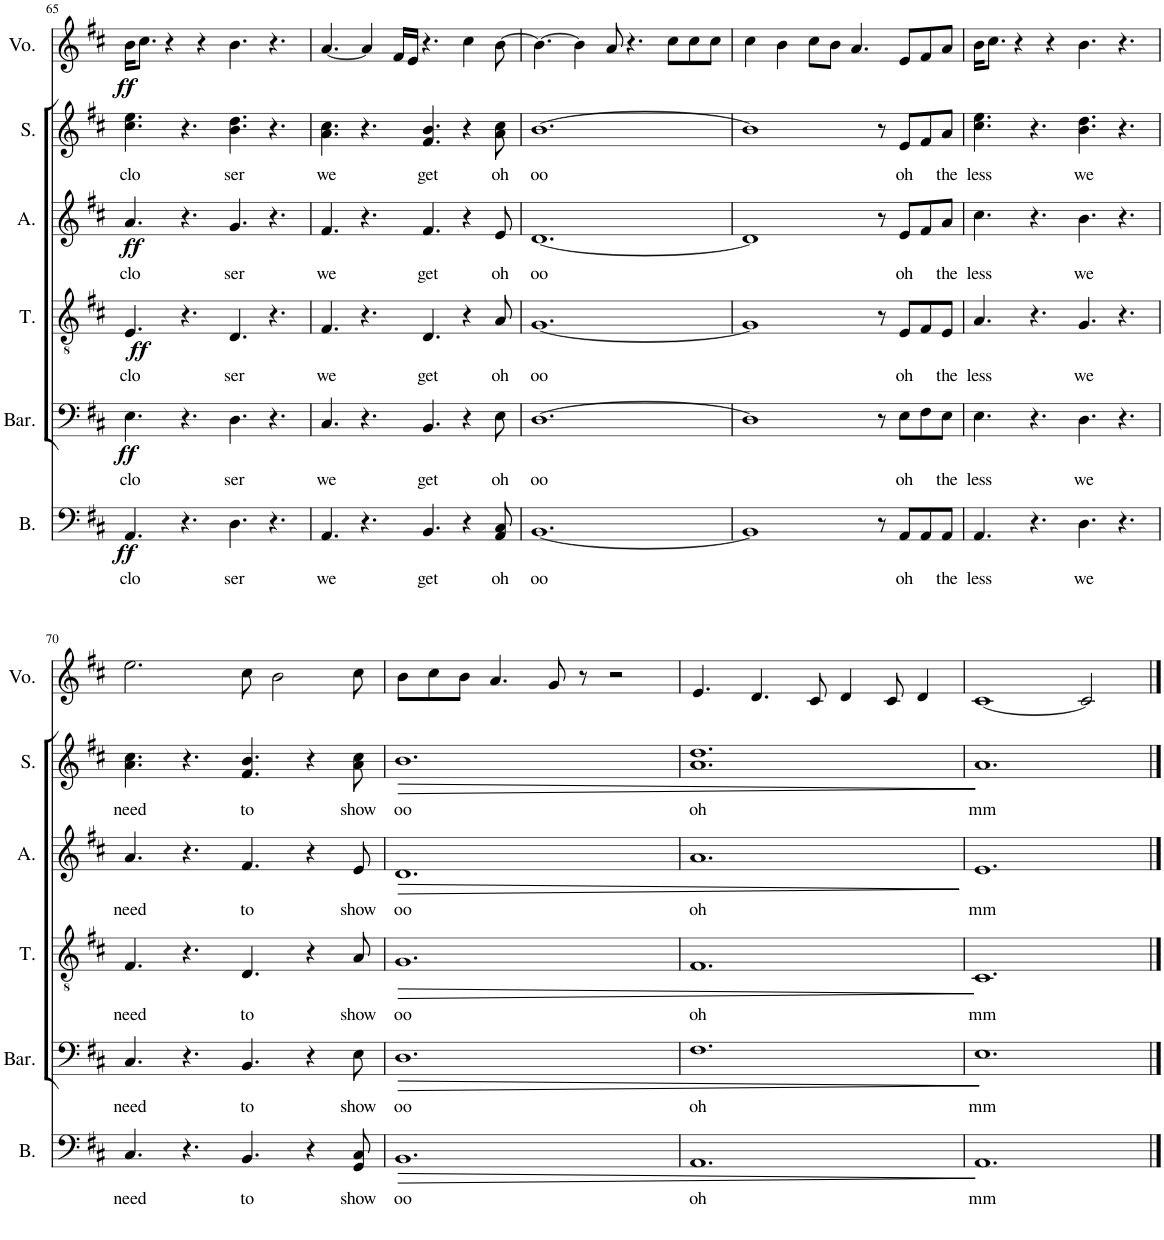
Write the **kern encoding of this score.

**kern	**text	**dynam	**kern	**text	**dynam	**kern	**text	**dynam	**kern	**text	**dynam	**kern	**text	**dynam	**kern	**dynam
*part6	*part6	*part6	*part5	*part5	*part5	*part4	*part4	*part4	*part3	*part3	*part3	*part2	*part2	*part2	*part1	*part1
*staff6	*staff6	*staff6	*staff5	*staff5	*staff5	*staff4	*staff4	*staff4	*staff3	*staff3	*staff3	*staff2	*staff2	*staff2	*staff1	*staff1
*I"Bass	*	*	*I"Baritone	*	*	*I"Tenor	*	*	*I"Alto	*	*	*I"Soprano	*	*	*I"Voice	*
*I'B.	*	*	*I'Bar.	*	*	*I'T.	*	*	*I'A.	*	*	*I'S.	*	*	*I'Vo.	*
!!LO:PB:g=z
*clefF4	*	*	*clefF4	*	*	*clefGv2	*	*	*clefG2	*	*	*clefG2	*	*	*clefG2	*
*	*	*	*	*	*	*	*	*	*	*	*	*	*	*	*Trd1c2	*
*k[f#c#]	*	*	*k[f#c#]	*	*	*k[f#c#]	*	*	*k[f#c#]	*	*	*k[f#c#]	*	*	*k[f#c#]	*
*M12/8	*	*	*M12/8	*	*	*M12/8	*	*	*M12/8	*	*	*M12/8	*	*	*M12/8	*
=65	=65	=65	=65	=65	=65	=65	=65	=65	=65	=65	=65	=65	=65	=65	=65	=65
!	!LO:LY:b	!LO:DY:b	!	!LO:LY:b	!LO:DY:b	!	!LO:LY:b	!LO:DY:b	!	!LO:LY:b	!LO:DY:b	!	!LO:LY:b	!	!	!LO:DY:b
4.AA/	clo	ff	4.E\	clo	ff	4.E/	clo	ff	4.a/	clo	ff	4.cc#\ 4.ee\	clo	.	16b\KL	ff
.	.	.	.	.	.	.	.	.	.	.	.	.	.	.	8.cc#\J	.
.	.	.	.	.	.	.	.	.	.	.	.	.	.	.	4r	.
4.r	.	.	4.r	.	.	4.r	.	.	4.r	.	.	4.r	.	.	.	.
.	.	.	.	.	.	.	.	.	.	.	.	.	.	.	4r	.
!	!LO:LY:b	!	!	!LO:LY:b	!	!	!LO:LY:b	!	!	!LO:LY:b	!	!	!LO:LY:b	!	!	!
4.D\	ser	.	4.D\	ser	.	4.D/	ser	.	4.g/	ser	.	4.b\ 4.dd\	ser	.	4.b\	.
4.r	.	.	4.r	.	.	4.r	.	.	4.r	.	.	4.r	.	.	4.r	.
=66	=66	=66	=66	=66	=66	=66	=66	=66	=66	=66	=66	=66	=66	=66	=66	=66
!	!LO:LY:b	!	!	!LO:LY:b	!	!	!LO:LY:b	!	!	!LO:LY:b	!	!	!LO:LY:b	!	!	!
4.AA/	we	.	4.C#/	we	.	4.F#/	we	.	4.f#/	we	.	4.a\ 4.cc#\	we	.	[4.a/	.
4.r	.	.	4.r	.	.	4.r	.	.	4.r	.	.	4.r	.	.	4a/]	.
.	.	.	.	.	.	.	.	.	.	.	.	.	.	.	16f#/LL	.
.	.	.	.	.	.	.	.	.	.	.	.	.	.	.	16e/JJ	.
!	!LO:LY:b	!	!	!LO:LY:b	!	!	!LO:LY:b	!	!	!LO:LY:b	!	!	!LO:LY:b	!	!	!
4.BB/	get	.	4.BB/	get	.	4.D/	get	.	4.f#/	get	.	4.f#/ 4.b/	get	.	4.r	.
4r	.	.	4r	.	.	4r	.	.	4r	.	.	4r	.	.	4cc#\	.
!	!LO:LY:b	!	!	!LO:LY:b	!	!	!LO:LY:b	!	!	!LO:LY:b	!	!	!LO:LY:b	!	!	!
8AA/ 8C#/	oh	.	8E\	oh	.	8A/	oh	.	8e/	oh	.	8a\ 8cc#\	oh	.	[8b\	.
=67	=67	=67	=67	=67	=67	=67	=67	=67	=67	=67	=67	=67	=67	=67	=67	=67
!	!LO:LY:b	!	!	!LO:LY:b	!	!	!LO:LY:b	!	!	!LO:LY:b	!	!	!LO:LY:b	!	!	!
[1.BB	oo	.	[1.D	oo	.	[1.G	oo	.	[1.d	oo	.	[1.b	oo	.	4.b\_	.
.	.	.	.	.	.	.	.	.	.	.	.	.	.	.	4b\]	.
.	.	.	.	.	.	.	.	.	.	.	.	.	.	.	8a/	.
.	.	.	.	.	.	.	.	.	.	.	.	.	.	.	4.r	.
.	.	.	.	.	.	.	.	.	.	.	.	.	.	.	8cc#\L	.
.	.	.	.	.	.	.	.	.	.	.	.	.	.	.	8cc#\	.
.	.	.	.	.	.	.	.	.	.	.	.	.	.	.	8cc#\J	.
=68	=68	=68	=68	=68	=68	=68	=68	=68	=68	=68	=68	=68	=68	=68	=68	=68
1BB]	.	.	1D]	.	.	1G]	.	.	1d]	.	.	1b]	.	.	4cc#\	.
.	.	.	.	.	.	.	.	.	.	.	.	.	.	.	4b\	.
.	.	.	.	.	.	.	.	.	.	.	.	.	.	.	8cc#\L	.
.	.	.	.	.	.	.	.	.	.	.	.	.	.	.	8b\J	.
.	.	.	.	.	.	.	.	.	.	.	.	.	.	.	4.a/	.
8r	.	.	8r	.	.	8r	.	.	8r	.	.	8r	.	.	.	.
!	!LO:LY:b	!	!	!LO:LY:b	!	!	!LO:LY:b	!	!	!LO:LY:b	!	!	!LO:LY:b	!	!	!
8AA/L	oh	.	8E\L	oh	.	8E/L	oh	.	8e/L	oh	.	8e/L	oh	.	8e/L	.
8AA/	.	.	8F#\	.	.	8F#/	.	.	8f#/	.	.	8f#/	.	.	8f#/	.
!	!LO:LY:b	!	!	!LO:LY:b	!	!	!LO:LY:b	!	!	!LO:LY:b	!	!	!LO:LY:b	!	!	!
8AA/J	the	.	8E\J	the	.	8E/J	the	.	8a/J	the	.	8a/J	the	.	8a/J	.
=69	=69	=69	=69	=69	=69	=69	=69	=69	=69	=69	=69	=69	=69	=69	=69	=69
!	!LO:LY:b	!	!	!LO:LY:b	!	!	!LO:LY:b	!	!	!LO:LY:b	!	!	!LO:LY:b	!	!	!
4.AA/	less	.	4.E\	less	.	4.A/	less	.	4.cc#\	less	.	4.cc#\ 4.ee\	less	.	16b\KL	.
.	.	.	.	.	.	.	.	.	.	.	.	.	.	.	8.cc#\J	.
.	.	.	.	.	.	.	.	.	.	.	.	.	.	.	4r	.
4.r	.	.	4.r	.	.	4.r	.	.	4.r	.	.	4.r	.	.	.	.
.	.	.	.	.	.	.	.	.	.	.	.	.	.	.	4r	.
!	!LO:LY:b	!	!	!LO:LY:b	!	!	!LO:LY:b	!	!	!LO:LY:b	!	!	!LO:LY:b	!	!	!
4.D\	we	.	4.D\	we	.	4.G/	we	.	4.b\	we	.	4.b\ 4.dd\	we	.	4.b\	.
4.r	.	.	4.r	.	.	4.r	.	.	4.r	.	.	4.r	.	.	4.r	.
!!LO:LB:g=z
=70	=70	=70	=70	=70	=70	=70	=70	=70	=70	=70	=70	=70	=70	=70	=70	=70
!	!LO:LY:b	!	!	!LO:LY:b	!	!	!LO:LY:b	!	!	!LO:LY:b	!	!	!LO:LY:b	!	!	!
4.C#/	need	.	4.C#/	need	.	4.F#/	need	.	4.a/	need	.	4.a\ 4.cc#\	need	.	2.ee\	.
4.r	.	.	4.r	.	.	4.r	.	.	4.r	.	.	4.r	.	.	.	.
!	!LO:LY:b	!	!	!LO:LY:b	!	!	!LO:LY:b	!	!	!LO:LY:b	!	!	!LO:LY:b	!	!	!
4.BB/	to	.	4.BB/	to	.	4.D/	to	.	4.f#/	to	.	4.f#/ 4.b/	to	.	8cc#\	.
.	.	.	.	.	.	.	.	.	.	.	.	.	.	.	2b\	.
4r	.	.	4r	.	.	4r	.	.	4r	.	.	4r	.	.	.	.
!	!LO:LY:b	!	!	!LO:LY:b	!	!	!LO:LY:b	!	!	!LO:LY:b	!	!	!LO:LY:b	!	!	!
8GG/ 8C#/	show	.	8E\	show	.	8A/	show	.	8e/	show	.	8a\ 8cc#\	show	.	8cc#\	.
=71	=71	=71	=71	=71	=71	=71	=71	=71	=71	=71	=71	=71	=71	=71	=71	=71
!	!LO:LY:b	!LO:HP:b	!	!LO:LY:b	!LO:HP:b	!	!LO:LY:b	!LO:HP:b	!	!LO:LY:b	!LO:HP:b	!	!LO:LY:b	!LO:HP:b	!	!
1.BB	oo	>	1.D	oo	>	1.G	oo	>	1.d	oo	>	1.b	oo	>	8b\L	.
.	.	.	.	.	.	.	.	.	.	.	.	.	.	.	8cc#\	.
.	.	.	.	.	.	.	.	.	.	.	.	.	.	.	8b\J	.
.	.	.	.	.	.	.	.	.	.	.	.	.	.	.	4.a/	.
.	.	.	.	.	.	.	.	.	.	.	.	.	.	.	8g/	.
.	.	.	.	.	.	.	.	.	.	.	.	.	.	.	8r	.
.	.	.	.	.	.	.	.	.	.	.	.	.	.	.	2r	.
.	.	]	.	.	]	.	.	]	.	.	]	.	.	]	.	.
=72	=72	=72	=72	=72	=72	=72	=72	=72	=72	=72	=72	=72	=72	=72	=72	=72
!	!LO:LY:b	!	!	!LO:LY:b	!	!	!LO:LY:b	!	!	!LO:LY:b	!	!	!LO:LY:b	!	!	!
1.AA	oh	.	1.F#	oh	.	1.F#	oh	.	1.a	oh	.	1.a 1.dd	oh	.	4.e/	.
.	.	.	.	.	.	.	.	.	.	.	.	.	.	.	4.d/	.
.	.	.	.	.	.	.	.	.	.	.	.	.	.	.	8c#/	.
.	.	.	.	.	.	.	.	.	.	.	.	.	.	.	4d/	.
.	.	.	.	.	.	.	.	.	.	.	.	.	.	.	8c#/	.
.	.	.	.	.	.	.	.	.	.	.	.	.	.	.	4d/	.
=73	=73	=73	=73	=73	=73	=73	=73	=73	=73	=73	=73	=73	=73	=73	=73	=73
!	!LO:LY:b	!	!	!LO:LY:b	!	!	!LO:LY:b	!	!	!LO:LY:b	!	!	!LO:LY:b	!	!	!
1.AA	mm	.	1.E	mm	.	1.C#	mm	.	1.e	mm	.	1.a	mm	.	[1c#	.
.	.	.	.	.	.	.	.	.	.	.	.	.	.	.	2c#/]	.
==	==	==	==	==	==	==	==	==	==	==	==	==	==	==	==	==
*-	*-	*-	*-	*-	*-	*-	*-	*-	*-	*-	*-	*-	*-	*-	*-	*-
